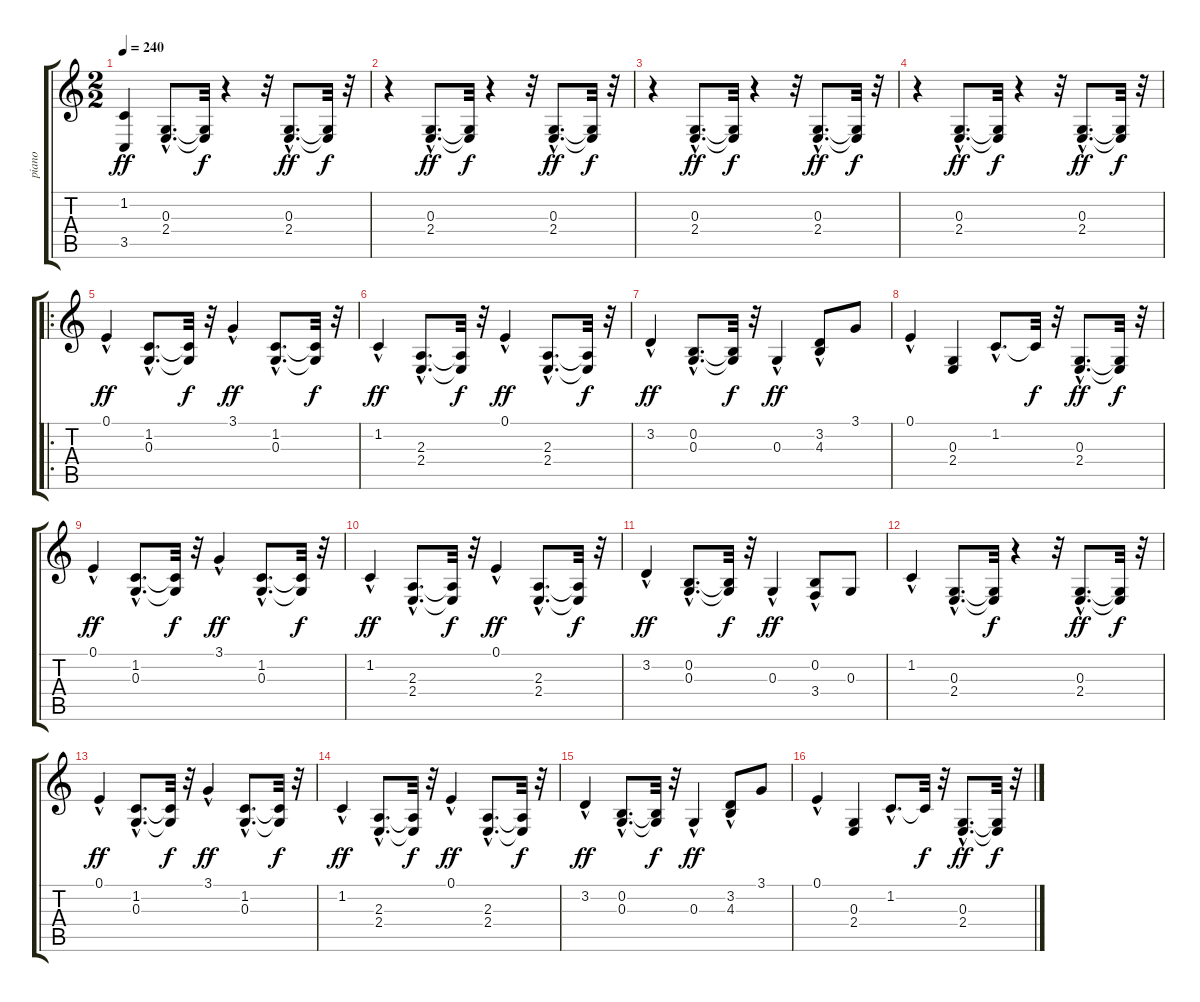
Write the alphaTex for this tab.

\track ("piano" "piano") {instrument acousticgrandpiano}
\staff {score tabs}
\tuning (E4 B3 G3 D3 A2 E2) {hide}
\ts (2 2)
\tempo 240
\clef g2
\ks c
(1.2 3.5).4{dy ff instrument acousticgrandpiano} (0.3{hac} 2.4{hac}).8{d} (0.3{t} 2.4{t}).32{dy f} r.4 r.32 (0.3{hac} 2.4{hac}).8{d dy ff} (0.3{t} 2.4{t}).32{dy f} r.32 |
r.4 (0.3{hac} 2.4{hac}).8{d dy ff} (0.3{t} 2.4{t}).32{dy f} r.4 r.32 (0.3{hac} 2.4{hac}).8{d dy ff} (0.3{t} 2.4{t}).32{dy f} r.32 |
r.4 (0.3{hac} 2.4{hac}).8{d dy ff} (0.3{t} 2.4{t}).32{dy f} r.4 r.32 (0.3{hac} 2.4{hac}).8{d dy ff} (0.3{t} 2.4{t}).32{dy f} r.32 |
r.4 (0.3{hac} 2.4{hac}).8{d dy ff} (0.3{t} 2.4{t}).32{dy f} r.4 r.32 (0.3{hac} 2.4{hac}).8{d dy ff} (0.3{t} 2.4{t}).32{dy f} r.32 |
\ro
0.1{hac}.4{dy ff} (1.2{hac} 0.3{hac}).8{d} (1.2{t} 0.3{t}).32{dy f} r.32 3.1{hac}.4{dy ff} (1.2{hac} 0.3{hac}).8{d} (1.2{t} 0.3{t}).32{dy f} r.32 |
1.2{hac}.4{dy ff} (2.3{hac} 2.4{hac}).8{d} (2.3{t} 2.4{t}).32{dy f} r.32 0.1{hac}.4{dy ff} (2.3{hac} 2.4{hac}).8{d} (2.3{t} 2.4{t}).32{dy f} r.32 |
3.2{hac}.4{dy ff} (0.2{hac} 0.3{hac}).8{d} (0.2{t} 0.3{t}).32{dy f} r.32 0.3{hac}.4{dy ff} (3.2{hac} 4.3{hac}).8 3.1.8 |
0.1{hac}.4 (0.3 2.4).4 1.2{hac}.8{d} 1.2{t}.32{dy f} r.32 (0.3{hac} 2.4{hac}).8{d dy ff} (0.3{t} 2.4{t}).32{dy f} r.32 |
0.1{hac}.4{dy ff} (1.2{hac} 0.3{hac}).8{d} (1.2{t} 0.3{t}).32{dy f} r.32 3.1{hac}.4{dy ff} (1.2{hac} 0.3{hac}).8{d} (1.2{t} 0.3{t}).32{dy f} r.32 |
1.2{hac}.4{dy ff} (2.3{hac} 2.4{hac}).8{d} (2.3{t} 2.4{t}).32{dy f} r.32 0.1{hac}.4{dy ff} (2.3{hac} 2.4{hac}).8{d} (2.3{t} 2.4{t}).32{dy f} r.32 |
3.2{hac}.4{dy ff} (0.2{hac} 0.3{hac}).8{d} (0.2{t} 0.3{t}).32{dy f} r.32 0.3{hac}.4{dy ff} (0.2{hac} 3.4).8 0.3.8 |
1.2{hac}.4 (0.3{hac} 2.4{hac}).8{d} (0.3{t} 2.4{t}).32{dy f} r.4 r.32 (0.3{hac} 2.4{hac}).8{d dy ff} (0.3{t} 2.4{t}).32{dy f} r.32 |
0.1{hac}.4{dy ff} (1.2{hac} 0.3{hac}).8{d} (1.2{t} 0.3{t}).32{dy f} r.32 3.1{hac}.4{dy ff} (1.2{hac} 0.3{hac}).8{d} (1.2{t} 0.3{t}).32{dy f} r.32 |
1.2{hac}.4{dy ff} (2.3{hac} 2.4{hac}).8{d} (2.3{t} 2.4{t}).32{dy f} r.32 0.1{hac}.4{dy ff} (2.3{hac} 2.4{hac}).8{d} (2.3{t} 2.4{t}).32{dy f} r.32 |
3.2{hac}.4{dy ff} (0.2{hac} 0.3{hac}).8{d} (0.2{t} 0.3{t}).32{dy f} r.32 0.3{hac}.4{dy ff} (3.2{hac} 4.3{hac}).8 3.1.8 |
0.1{hac}.4 (0.3 2.4).4 1.2{hac}.8{d} 1.2{t}.32{dy f} r.32 (0.3{hac} 2.4{hac}).8{d dy ff} (0.3{t} 2.4{t}).32{dy f} r.32
